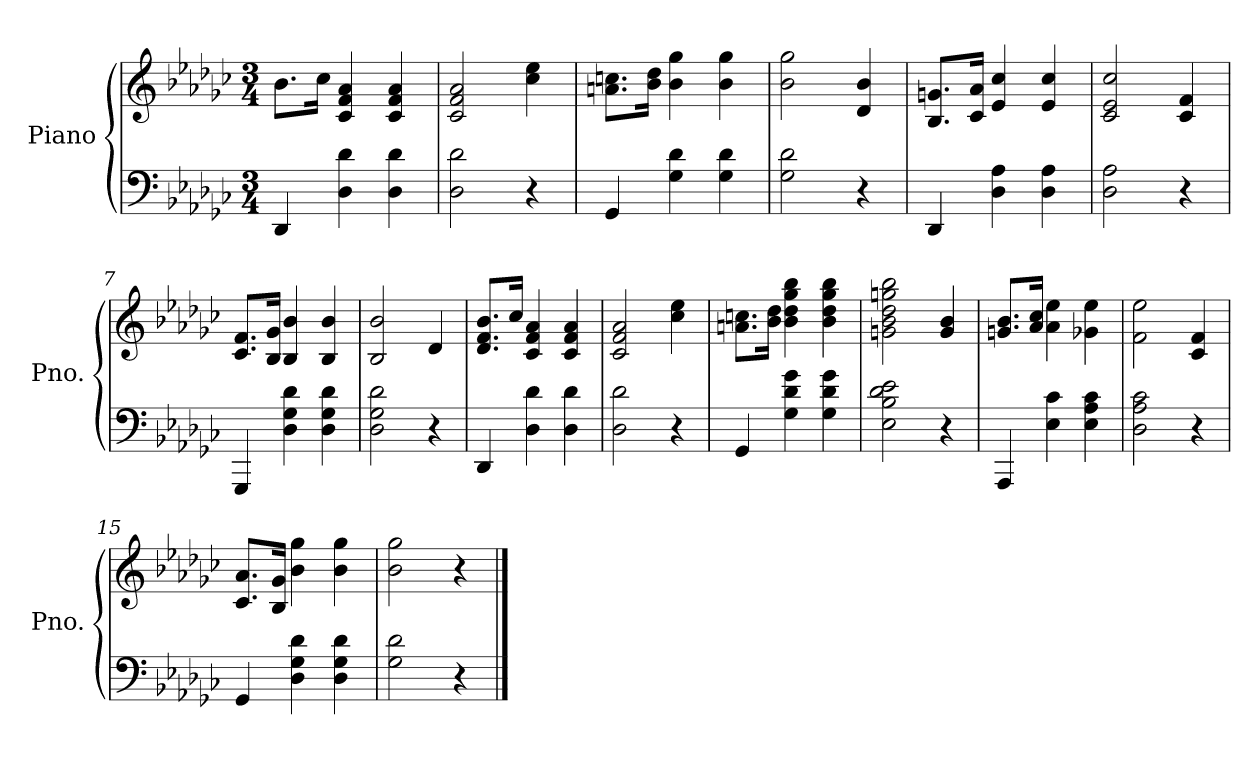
**kern	**kern
*part1	*part1
*staff2	*staff1
*I"Piano	*
*I'Pno.	*
*clefF4	*clefG2
*k[b-e-a-d-g-c-]	*k[b-e-a-d-g-c-]
*M3/4	*M3/4
*MM84	*MM84
=1	=1
4DD-/	8.b-\L
.	16cc-\Jk
4D-\ 4d-\	4c-/ 4f/ 4a-/
4D-\ 4d-\	4c-/ 4f/ 4a-/
=2	=2
2D-\ 2d-\	2c-/ 2f/ 2a-/
4r	4cc-\ 4ee-\
=3	=3
4GG-/	8.an\ 8.ccn\L
.	16b-\ 16dd-\Jk
4G-\ 4d-\	4b-\ 4gg-\
4G-\ 4d-\	4b-\ 4gg-\
=4	=4
2G-\ 2d-\	2b-\ 2gg-\
4r	4d-/ 4b-/
=5	=5
4DD-/	8.B-/ 8.gn/L
.	16c-/ 16a-/Jk
4D-\ 4A-\	4e-/ 4cc-/
4D-\ 4A-\	4e-/ 4cc-/
=6	=6
2D-\ 2A-\	2c-/ 2e-/ 2cc-/
4r	4c-/ 4f/
=7	=7
4GGG-/	8.c-/ 8.f/L
.	16B-/ 16g-/Jk
4D-\ 4G-\ 4d-\	4B-/ 4b-/
4D-\ 4G-\ 4d-\	4B-/ 4b-/
=8	=8
2D-\ 2G-\ 2d-\	2B-/ 2b-/
4r	4d-/
=9	=9
4DD-/	8.d-/ 8.f/ 8.b-/L
.	16cc-/Jk
4D-\ 4d-\	4c-/ 4f/ 4a-/
4D-\ 4d-\	4c-/ 4f/ 4a-/
=10	=10
2D-\ 2d-\	2c-/ 2f/ 2a-/
4r	4cc-\ 4ee-\
!!LO:LB:g=z
=11	=11
4GG-/	8.an\ 8.ccn\L
.	16b-\ 16dd-\Jk
4G-\ 4d-\ 4g-\	4b-\ 4dd-\ 4gg-\ 4bb-\
4G-\ 4d-\ 4g-\	4b-\ 4dd-\ 4gg-\ 4bb-\
=12	=12
2E-\ 2B-\ 2d-\ 2e-\	2gn\ 2b-\ 2dd-\ 2ggn\ 2bb-\
4r	4g/ 4b-/
=13	=13
4AAA-/	8.gn/ 8.b-/L
.	16a-/ 16cc-/Jk
4E-\ 4c-\	4a-\ 4ee-\
4E-\ 4A-\ 4c-\	4g-X\ 4ee-\
=14	=14
2D-\ 2A-\ 2c-\	2f\ 2ee-\
4r	4c-/ 4f/
=15	=15
4GG-/	8.c-/ 8.a-/L
.	16B-/ 16g-/Jk
4D-\ 4G-\ 4d-\	4b-\ 4gg-\
4D-\ 4G-\ 4d-\	4b-\ 4gg-\
=16	=16
2G-\ 2d-\	2b-\ 2gg-\
4r	4r
==	==
*-	*-
